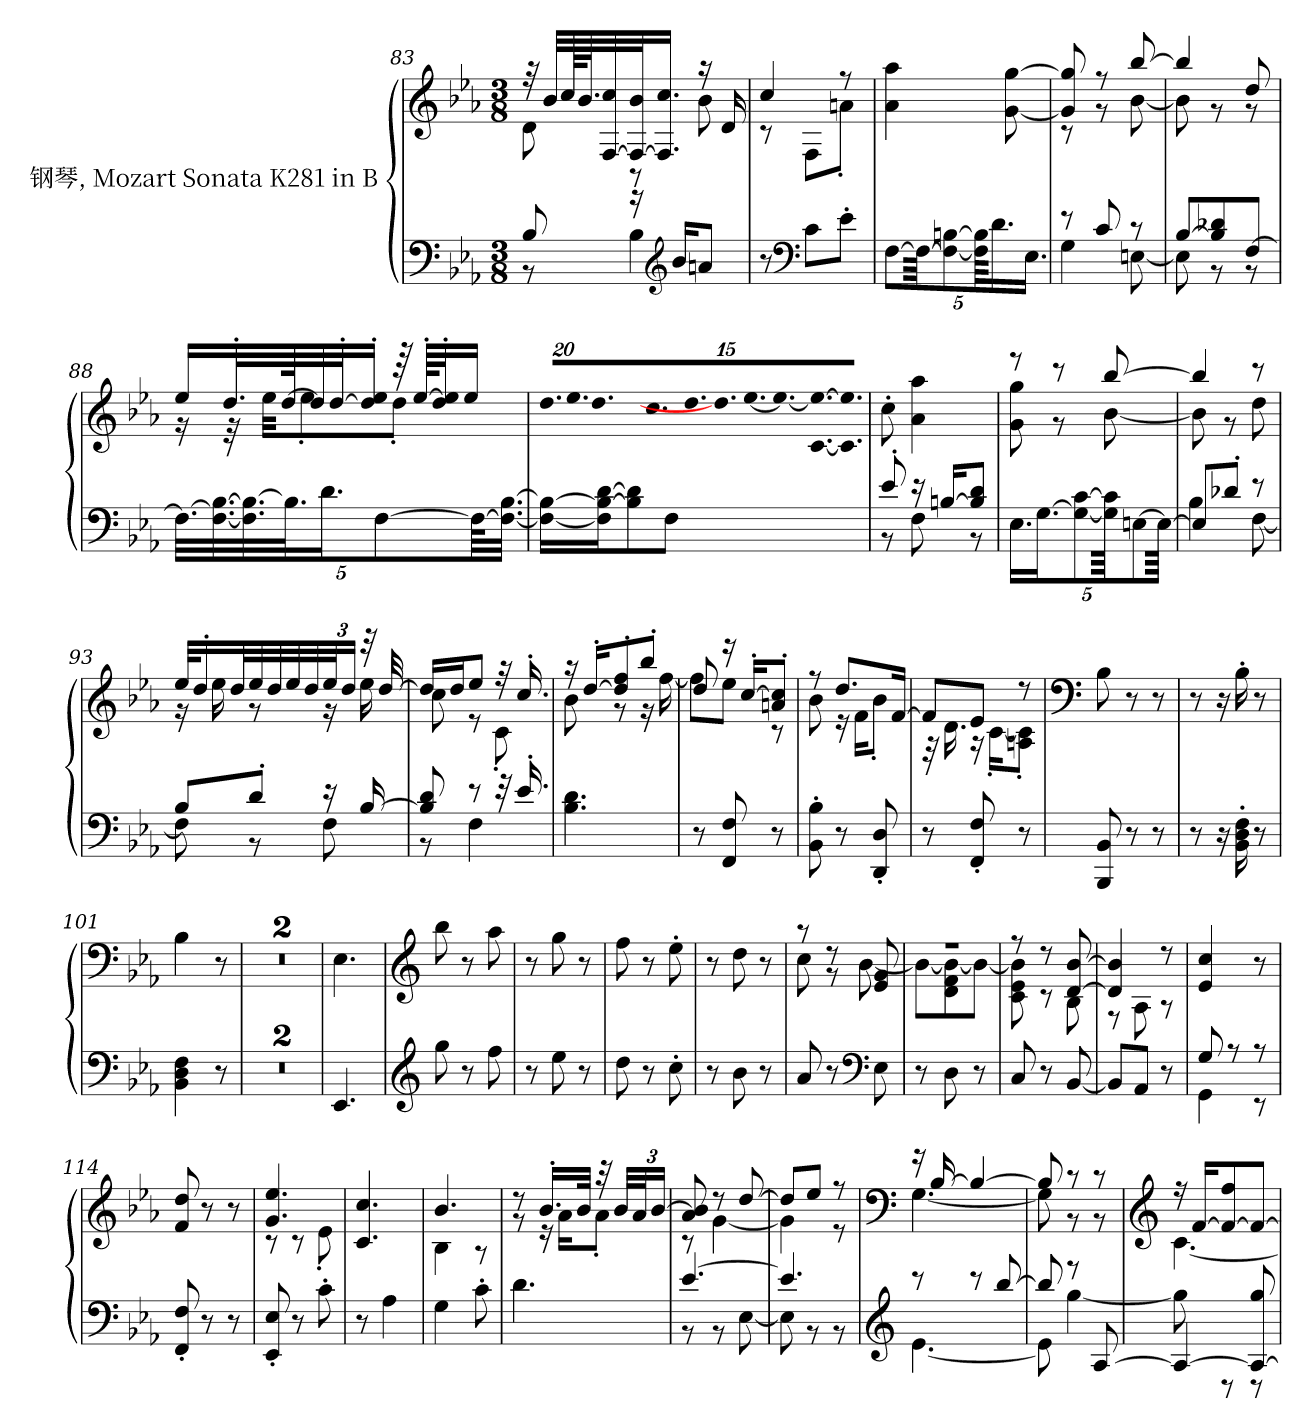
**kern	**kern
*part1	*part1
*staff2	*staff1
*I"钢琴, Mozart Sonata K281 in Bb	*
*clefF4	*clefG2
*k[b-e-a-]	*k[b-e-a-]
*M3/8	*M3/8
=83	=83
*^	*^
8B-/	8r	32r	8d\
.	.	32b-/LLL	.
.	.	128cc/KL	.
.	.	64.b-/J	.
.	.	[32F/ 32cc/	.
16r	4B-\	32F/_ 32b-/J	8r
.	.	16.F/] 16.cc/JJ	.
*clefG2	*	*	*
16b-/KL	.	.	.
8an/J	.	16r	8b-\
.	.	16d/	.
*v	*v	*	*
=84	=84	=84
8r	4cc/	8r
*clefF4	*	*
8c\L	.	8F\L
8e-'\J	8r	8an'\J
*	*v	*v
!!LO:PB:g=z
=85	=85
*Xbrackettup	*
[10F\L	4a-\ 4aa-\
80F\KKK_	.
10F\_ [10Bn\	.
80F\] 80B\]KKL	.
20.d\	.
.	[8g\ [8gg\
20.E-\JJ	.
=86	=86
*^	*^
8r	4G\	8g/] 8gg/]	8r
8c/	.	8r	8r
8r	[8En\	[8bb-/	[8b-\
=87	=87	=87	=87
[8B-/L	8E\]	4bb-/]	8b-\]
8B-/] 8d-X/	8r	.	8r
[8F/J	8r	8dd/	8r
*v	*v	*	*
=88	=88	=88
40.F\LLL_	16ee-/LL	16r
40.F\_ [40.B-\	.	.
.	32.dd'/L	32r
40.F\] 40.B-\_	.	.
.	.	32ee-\KKL
.	[64dd/K	.
40.B-\J]	.	.
.	32dd/]	8ee-'\
20.d\J	.	.
.	[32dd'/J	.
.	16dd/]' 16ee-/'JJ	.
[10F\	.	.
.	64r	8dd'\J
.	[64ee-'/KLLL	.
.	32dd/' 32ee-/]'J	.
.	16ee-/JJ	.
80F\KLL_	.	.
40.F\_ [40.B-\JJJ	.	.
*	*v	*v
!!LO:LB:g=z
=89	=89
*	*Xbrackettup
!	!LO:N:vis=32.
16F\_ 16B-\_LL	640%17dd/LLLL
!	!LO:N:vis=32.
.	640%17ee-/
.	1920ryy
!	!LO:N:vis=32.
.	640%17dd/J
16F\] 16B-\_ [16d\J	.
!	!LO:N:vis=32.
.	1920%103cc/
8B-\] 8d\]	.
!	!LO:N:vis=32.
.	[640%17dd/K
.	1920ryy
!	!LO:N:vis=32.
.	1920%103dd/]
!	!LO:N:vis=32.
.	[1920%103ee-/
8F\J	.
!	!LO:N:vis=32.
.	640%17ee-/L_
!	!LO:N:vis=32.
.	[640%17c/ 640%17ee-/_J
!	!LO:N:vis=32.
.	1920%103c/] 1920%103ee-/]JJJ
=90	=90
*^	*
8e-'/	8r	8cc'\
16r	8F\	4a-\ 4aa-\
[16Bn/KL	.	.
8B/] 8d/J	8r	.
*v	*v	*
=91	=91
*	*^
20.E-\LL	8r	8g\ 8gg\
[20.G\J	.	.
.	8r	8r
10G\_ [10c\	.	.
80G\] 80c\]KKK	[8bb-/	[8b-\
[10En\	.	.
80E\Jkkk_	.	.
=92	=92	=92
*^	*	*
8E/L]	4B-\	4bb-/]	8b-\]
8d-X'/J	.	.	8r
8r	[8F\	8r	8dd\
!!LO:LB:g=z	!!
=93	=93	=93	=93
8B-/L	8F\]	32ee-/KLL	16r
.	.	16dd'/	.
.	.	.	16ee-\
.	.	32dd/L	.
8d'/J	8r	32ee-/	8r
.	.	32dd/	.
.	.	32ee-/	.
.	.	32dd/	.
16r	8F\	48ee-/J	16r
.	.	24dd/JJ	.
[16B-/	.	32r	16ee-\
.	.	[32dd/	.
=94	=94	=94	=94
8B-/] 8d/	8r	16dd/LL]	8cc\
.	.	16dd/J	.
8r	4F\	8ee-/J	8r
32r	.	32r	8c'\
16.e-'/	.	16.cc'/	.
*v	*v	*	*
=95	=95	=95
4.B-\ 4.d\	16r	8b-\
.	[16dd'/KL	.
.	8dd/]' 8ff/'	8r
.	8bb-'/J	16r
.	.	[16ff\
=96	=96	=96
8r	8dd/	8ff\L]
8FF/ 8F/	16r	8ee-\J
.	[16cc'/KL	.
8r	8an/' 8cc/]'J	8r
=97	=97	=97
8BB-\' 8B-\'	8r	8b-\
8r	8.dd/L	16r
.	.	16f\KL
8DD/' 8D/'	.	8b-'\J
.	[16f/Jk	.
!!LO:LB:g=z	!!
=98	=98	=98
8r	8f/L]	32r
.	.	16.d\
8FF/' 8F/'	8e-/J	16r
.	.	[16c'\KL
8r	8r	8An\' 8c\]'J
*	*v	*v
=99	=99
*	*clefF4
8BBB-/ 8BB-/	8B-\
8r	8r
8r	8r
=100	=100
8r	8r
16r	16r
16BB-\' 16D\' 16F\'	16B-'\
8r	8r
=101	=101
4BB-\ 4D\ 4F\	4B-\
8r	8r
=102	=102
4.r	4.r
=103	=103
4.r	4.r
=104	=104
4.EE-/	4.E-\
=105	=105
*clefG2	*clefG2
8gg\	8bb-\
8r	8r
8ff\	8aa-\
=106	=106
8r	8r
8ee-\	8gg\
8r	8r
=107	=107
8dd\	8ff\
8r	8r
8cc'\	8ee-'\
!!LO:LB:g=z
=108	=108
8r	8r
8b-\	8dd\
8r	8r
=109	=109
*	*^
8a-/	8r	8cc\
8r	8r	8r
*clefF4	*	*
8E-\	8e-/ 8g/	[8b-\
=110	=110	=110
8r	4.r	8b-\L_
8D\	.	8d\ 8f\ 8b-\_
8r	.	8b-\J_
=111	=111	=111
8C/	8r	8c\ 8e-\ 8b-\]
8r	8r	8r
[8BB-/	[8d/ [8b-/	8B-\
=112	=112	=112
8BB-/L]	4d/] 4b-/]	8r
8AA-/J	.	8A-\
8r	8r	8r
*	*v	*v
=113	=113
*^	*
8G/	4GG\	4e-/ 4cc/
8r	.	.
8r	8r	8r
*v	*v	*
=114	=114
8FF/' 8F/'	8f/ 8dd/
8r	8r
8r	8r
=115	=115
*	*^
8EE-/' 8E-/'	4.g/ 4.ee-/	8r
8r	.	8r
8c'\	.	8e-'\
*	*v	*v
=116	=116
8r	4.c/ 4.cc/
4A-\	.
!!LO:LB:g=z
=117	=117
*	*^
4G\	4.b-/	4B-\
8c'\	.	8r
=118	=118	=118
4.d\	8r	8r
.	16.b-'/LL	16r
.	.	16a-\KL
.	32b-/JJk	.
.	32r	8a-'\J
.	32b-/LLL	.
.	48a-/J	.
.	[24b-/JJ	.
=119	=119	=119
*^	*	*
[4.e-/	8r	8a-/ 8b-/]	8r
.	8r	8r	[4g\
.	[8E-\	[8dd/	.
=120	=120	=120	=120
4.e-/]	8E-\]	8dd/L]	4g\]
.	8r	8ee-/J	.
.	8r	8r	8r
=121	=121	=121	=121
*clefG2	*	*clefF4	*
8r	[4.e-\	16r	[4.G\
.	.	[16B-/	.
8r	.	4B-/_	.
[8bb-/	.	.	.
=122	=122	=122	=122
8bb-/]	8e-\]	8B-/]	8G\]
8r	[4gg\	8r	8r
[8A-/	.	8r	8r
=123	=123	=123	=123
*	*	*clefG2	*
4A-/_	8gg\]	16r	[4.c\
.	.	[16f/KL	.
.	8r	8f/_ 8ff/	.
8A-/_ 8gg/	8r	8f/J_	.
*v	*v	*	*
*	*v	*v
=	=
*-	*-
